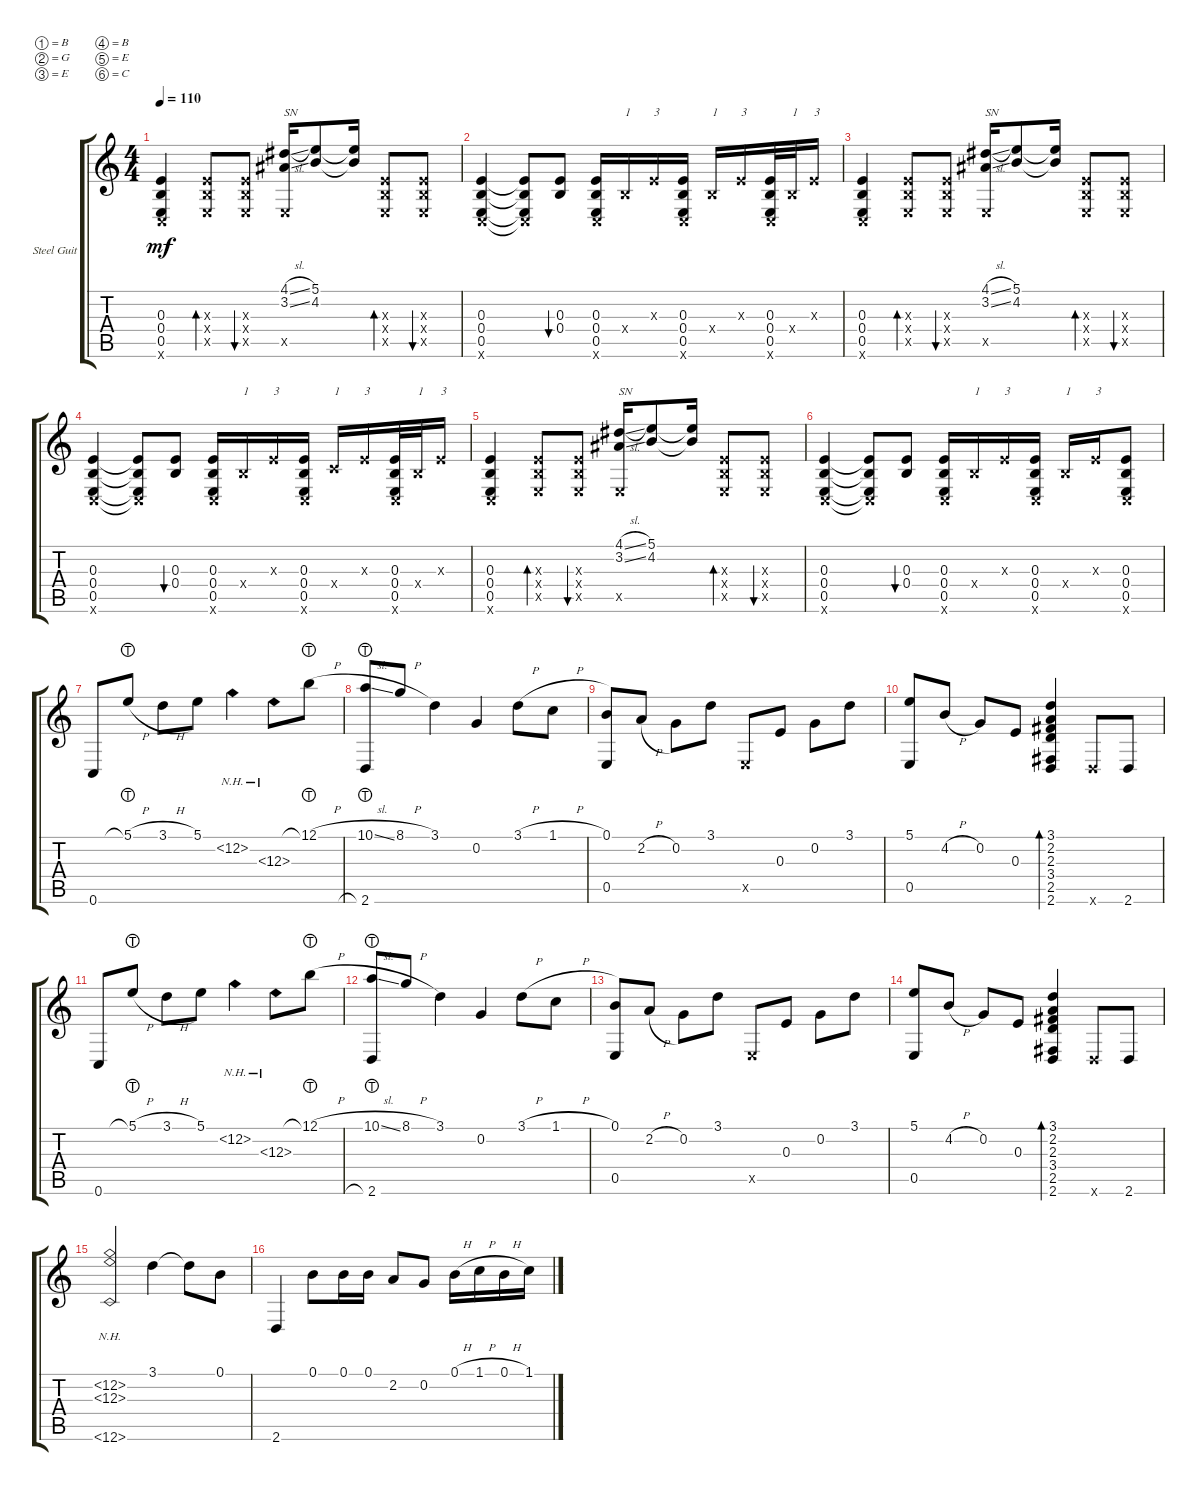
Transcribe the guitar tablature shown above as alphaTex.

\defaultSystemsLayout 4
\bracketExtendMode groupsimilarinstruments
\firstSystemTrackNameOrientation horizontal
\otherSystemsTrackNameOrientation horizontal
\track ("Steel Guitar" "Steel Guit") {instrument acousticguitarsteel}
\staff {score tabs}
\tuning (B3 G3 E3 B2 E2 C2)
\ts (4 4)
\tempo 110
\clef g2
\ks c
(0.5 0.4 0.3 0.6{x}).4{dy mf} (0.5{x} 0.4{x} 0.3{x}).8{bd 30} (0.3{x} 0.4{x} 0.5{x}).8{bu 30} (3.2{sl} 4.1{sl} 0.5{x}).16{txt "SN"} (5.1 4.2).8 (5.1{t} 4.2{t}).16 (0.5{x} 0.4{x} 0.3{x}).8{bd 30} (0.3{x} 0.4{x} 0.5{x}).8{bu 30} |
(0.5 0.4 0.3 0.6{x}).4 (0.5{t} 0.4{t} 0.3{t} 0.6{x t}).8 (0.3 0.4).8{bu 30} (0.5 0.4 0.3 0.6{x}).16 0.4{x}.16{txt "1"} 0.3{x}.16{txt "3"} (0.5 0.4 0.3 0.6{x}).16 0.4{x}.16{txt "1"} 0.3{x}.16{txt "3"} (0.5 0.4 0.3 0.6{x}).32 0.4{x}.32{txt "1"} 0.3{x}.16{txt "3"} |
(0.5 0.4 0.3 0.6{x}).4 (0.5{x} 0.4{x} 0.3{x}).8{bd 30} (0.3{x} 0.4{x} 0.5{x}).8{bu 30} (3.2{sl} 4.1{sl} 0.5{x}).16{txt "SN"} (5.1 4.2).8 (5.1{t} 4.2{t}).16 (0.5{x} 0.4{x} 0.3{x}).8{bd 30} (0.3{x} 0.4{x} 0.5{x}).8{bu 30} |
(0.5 0.4 0.3 0.6{x}).4 (0.5{t} 0.4{t} 0.3{t} 0.6{x t}).8 (0.3 0.4).8{bu 30} (0.5 0.4 0.3 0.6{x}).16 0.4{x}.16{txt "1"} 0.3{x}.16{txt "3"} (0.5 0.4 0.3 0.6{x}).16 1.4{x}.16{txt "1"} 0.3{x}.16{txt "3"} (0.5 0.4 0.3 0.6{x}).32 0.4{x}.32{txt "1"} 0.3{x}.16{txt "3"} |
(0.5 0.4 0.3 0.6{x}).4 (0.5{x} 0.4{x} 0.3{x}).8{bd 30} (0.3{x} 0.4{x} 0.5{x}).8{bu 30} (3.2{sl} 4.1{sl} 0.5{x}).16{txt "SN"} (5.1 4.2).8 (5.1{t} 4.2{t}).16 (0.5{x} 0.4{x} 0.3{x}).8{bd 30} (0.3{x} 0.4{x} 0.5{x}).8{bu 30} |
(0.5 0.4 0.3 0.6{x}).4 (0.5{t} 0.4{t} 0.3{t} 0.6{x t}).8 (0.3 0.4).8{bu 30} (0.5 0.4 0.3 0.6{x}).16 0.4{x}.16{txt "1"} 0.3{x}.16{txt "3"} (0.5 0.4 0.3 0.6{x}).16 0.4{x}.16{txt "1"} 0.3{x}.16{txt "3"} (0.5 0.4 0.3 0.6{x}).8 |
0.6.8 5.1{h lht}.8 3.1{h}.8 5.1.8 12.2{nh}.4 12.3{nh}.8 12.1{h lht}.8 |
(2.6{lht} 10.1{sl}).8 8.1{h}.8 3.1.4 0.2.4 3.1{h}.8 1.1{h}.8 |
(0.1 0.5).8 2.2{h}.8 0.2.8 3.1.8 0.5{x}.8 0.3.8 0.2.8 3.1.8 |
(5.1 0.5).8 4.2{h}.8 0.2.8 0.3.8 (2.6 2.5 3.4 2.3 2.2 3.1).4{bd 67} 2.6{x}.8 2.6.8 |
0.6.8 5.1{h lht}.8 3.1{h}.8 5.1.8 12.2{nh}.4 12.3{nh}.8 12.1{h lht}.8 |
(2.6{lht} 10.1{sl}).8 8.1{h}.8 3.1.4 0.2.4 3.1{h}.8 1.1{h}.8 |
(0.1 0.5).8 2.2{h}.8 0.2.8 3.1.8 0.5{x}.8 0.3.8 0.2.8 3.1.8 |
(5.1 0.5).8 4.2{h}.8 0.2.8 0.3.8 (2.6 2.5 3.4 2.3 2.2 3.1).4{bd 67} 2.6{x}.8 2.6.8 |
(12.6{nh} 12.3{nh} 12.2{nh}).2 3.1.4 3.1{t}.8 0.1.8 |
2.6.4 0.1.8 0.1.16 0.1.16 2.2.8 0.2.8 0.1{h}.16 1.1{h}.16 0.1{h}.16 1.1{h}.16
